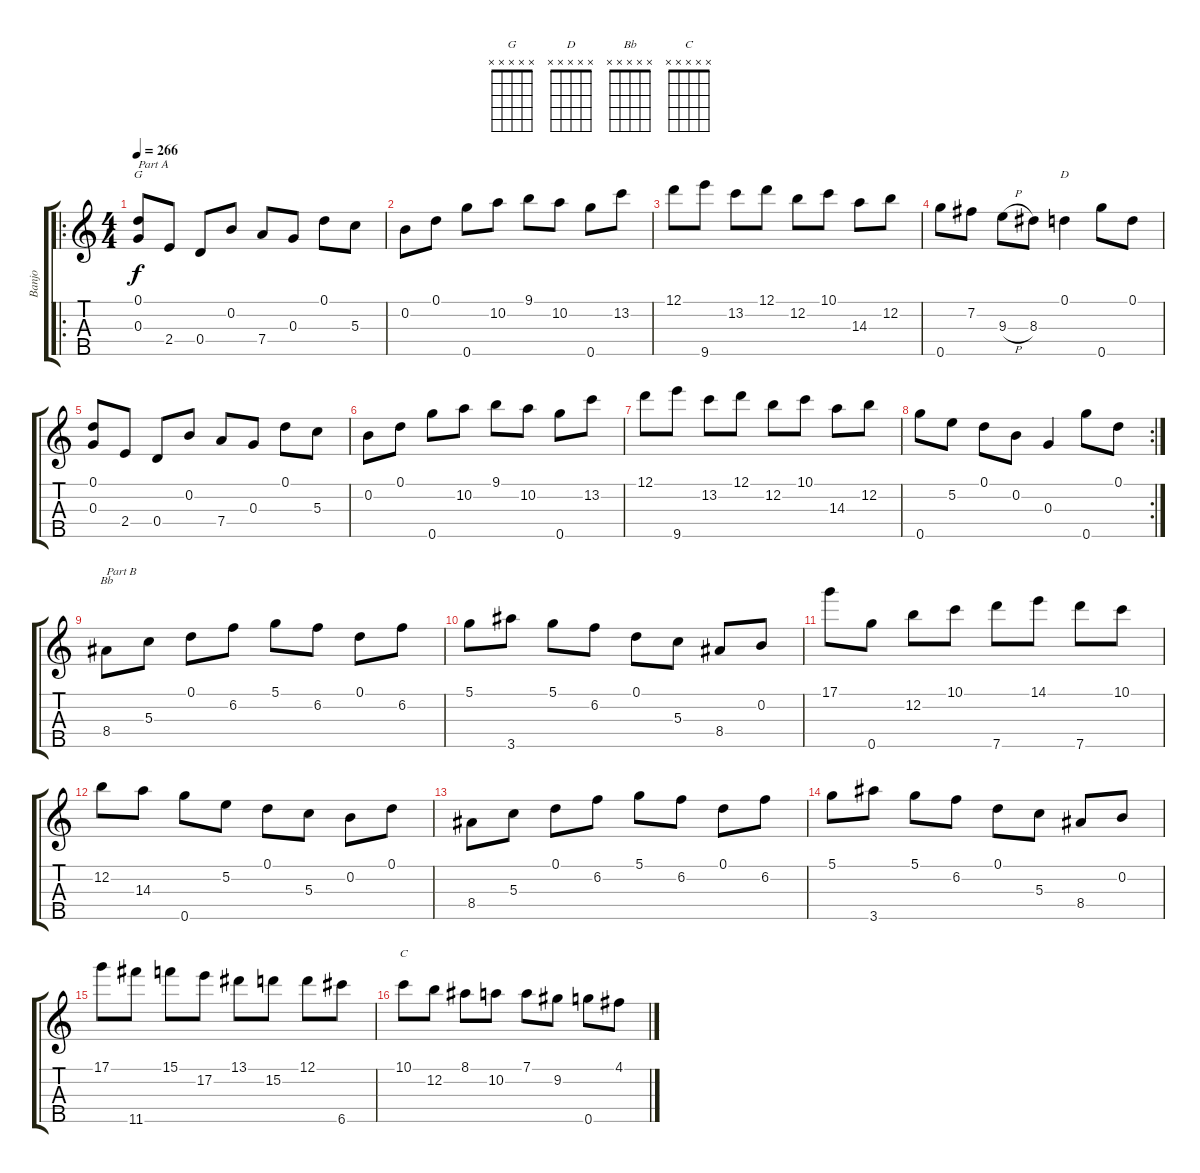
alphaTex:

\track ("Banjo" "Banjo") {instrument banjo}
\staff {score tabs}
\tuning (D4 B3 G3 D3 G4) {hide}
\displaytranspose 12
\chord ("G" x x x x x) {firstfret 0}
\chord ("D" x x x x x) {firstfret 0}
\chord ("Bb" x x x x x) {firstfret 0}
\chord ("C" x x x x x) {firstfret 0}
\ro
\ts (4 4)
\tempo 266
\clef g2
\ks c
(0.1 0.3).8{ch "G" txt "Part A" dy f instrument banjo} 2.4.8 0.4.8 0.2.8 7.4.8 0.3.8 0.1.8 5.3.8 |
0.2.8 0.1.8 0.5.8 10.2.8 9.1.8 10.2.8 0.5.8 13.2.8 |
12.1.8 9.5.8 13.2.8 12.1.8 12.2.8 10.1.8 14.3.8 12.2.8 |
0.5.8 7.2.8 9.3{h}.8 8.3.8 0.1.4{ch "D"} 0.5.8 0.1.8 |
(0.1 0.3).8 2.4.8 0.4.8 0.2.8 7.4.8 0.3.8 0.1.8 5.3.8 |
0.2.8 0.1.8 0.5.8 10.2.8 9.1.8 10.2.8 0.5.8 13.2.8 |
12.1.8 9.5.8 13.2.8 12.1.8 12.2.8 10.1.8 14.3.8 12.2.8 |
\rc 2
0.5.8 5.2.8 0.1.8 0.2.8 0.3.4 0.5.8 0.1.8 |
8.4.8{ch "Bb" txt "Part B"} 5.3.8 0.1.8 6.2.8 5.1.8 6.2.8 0.1.8 6.2.8 |
5.1.8 3.5.8 5.1.8 6.2.8 0.1.8 5.3.8 8.4.8 0.2.8 |
17.1.8 0.5.8 12.2.8 10.1.8 7.5.8 14.1.8 7.5.8 10.1.8 |
12.2.8 14.3.8 0.5.8 5.2.8 0.1.8 5.3.8 0.2.8 0.1.8 |
8.4.8 5.3.8 0.1.8 6.2.8 5.1.8 6.2.8 0.1.8 6.2.8 |
5.1.8 3.5.8 5.1.8 6.2.8 0.1.8 5.3.8 8.4.8 0.2.8 |
17.1.8 11.5.8 15.1.8 17.2.8 13.1.8 15.2.8 12.1.8 6.5.8 |
10.1.8{ch "C"} 12.2.8 8.1.8 10.2.8 7.1.8 9.2.8 0.5.8 4.1.8
